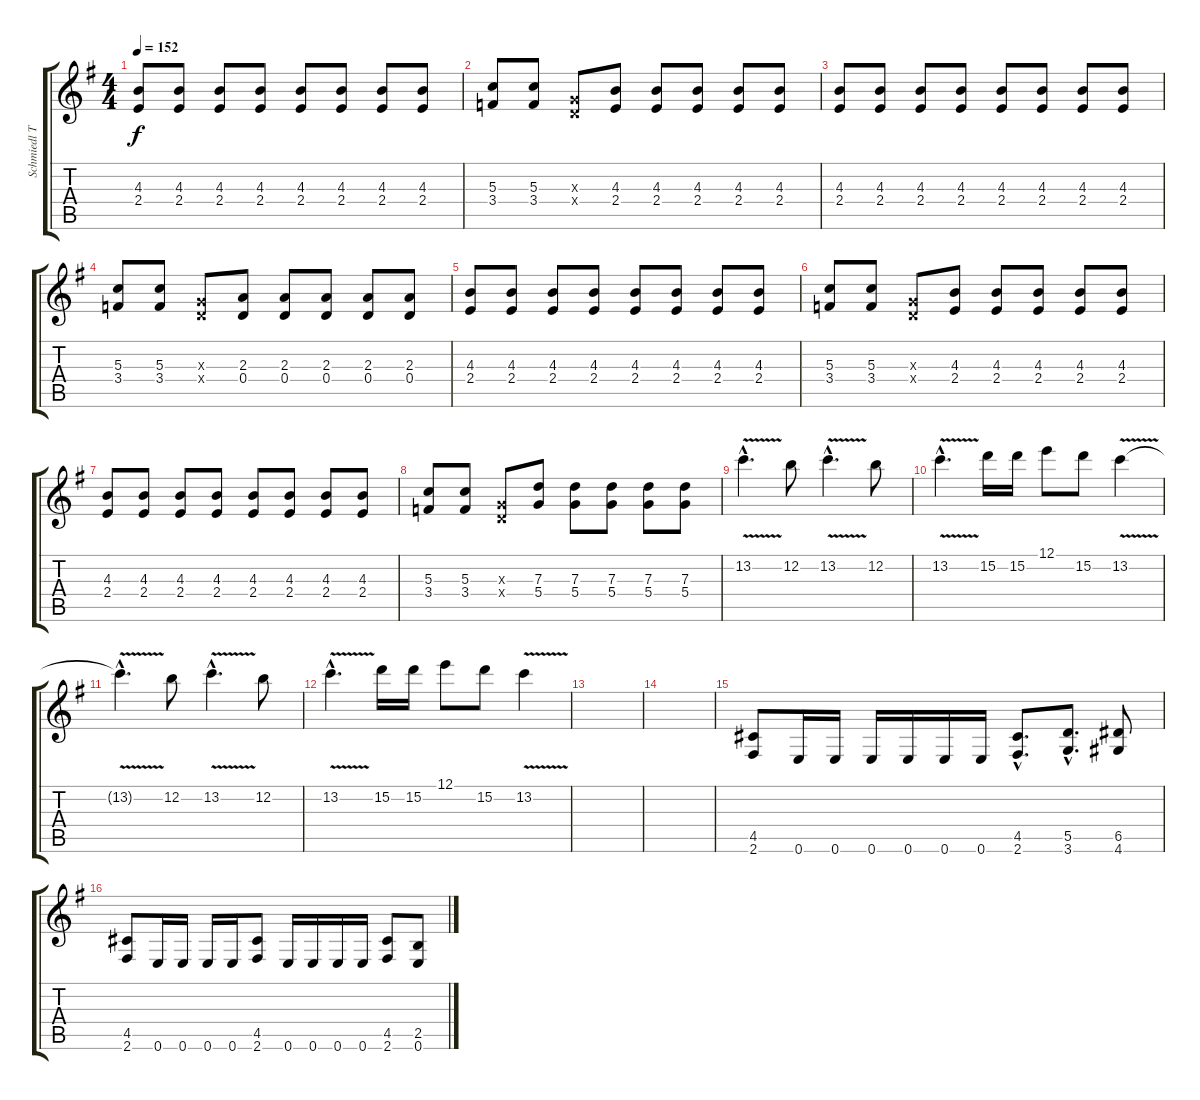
\track ("Schmiedl Tamás" "Schmiedl T") {instrument distortionguitar}
\staff {score tabs}
\tuning (E4 B3 G3 D3 A2 E2) {hide}
\ts (4 4)
\tempo 152
\clef g2
\ks eminor
(4.3 2.4).8{dy f} (4.3 2.4).8 (4.3 2.4).8 (4.3 2.4).8 (4.3 2.4).8 (4.3 2.4).8 (4.3 2.4).8 (4.3 2.4).8 |
(5.3 3.4).8 (5.3 3.4).8 (0.3{x} 0.4{x}).8 (4.3 2.4).8 (4.3 2.4).8 (4.3 2.4).8 (4.3 2.4).8 (4.3 2.4).8 |
(4.3 2.4).8 (4.3 2.4).8 (4.3 2.4).8 (4.3 2.4).8 (4.3 2.4).8 (4.3 2.4).8 (4.3 2.4).8 (4.3 2.4).8 |
(5.3 3.4).8 (5.3 3.4).8 (0.3{x} 0.4{x}).8 (2.3 0.4).8 (2.3 0.4).8 (2.3 0.4).8 (2.3 0.4).8 (2.3 0.4).8 |
(4.3 2.4).8 (4.3 2.4).8 (4.3 2.4).8 (4.3 2.4).8 (4.3 2.4).8 (4.3 2.4).8 (4.3 2.4).8 (4.3 2.4).8 |
(5.3 3.4).8 (5.3 3.4).8 (0.3{x} 0.4{x}).8 (4.3 2.4).8 (4.3 2.4).8 (4.3 2.4).8 (4.3 2.4).8 (4.3 2.4).8 |
(4.3 2.4).8 (4.3 2.4).8 (4.3 2.4).8 (4.3 2.4).8 (4.3 2.4).8 (4.3 2.4).8 (4.3 2.4).8 (4.3 2.4).8 |
(5.3 3.4).8 (5.3 3.4).8 (0.3{x} 0.4{x}).8 (7.3 5.4).8 (7.3 5.4).8 (7.3 5.4).8 (7.3 5.4).8 (7.3 5.4).8 |
13.2{v hac}.4{d} 12.2.8 13.2{v hac}.4{d} 12.2.8 |
13.2{v hac}.4{d} 15.2.16 15.2.16 12.1.8 15.2.8 13.2{v}.4 |
13.2{hac t}.4{d} 12.2.8 13.2{v hac}.4{d} 12.2.8 |
13.2{v hac}.4{d} 15.2.16 15.2.16 12.1.8 15.2.8 13.2{v}.4 |
|
|
(4.5 2.6).8 0.6.16 0.6.16 0.6.16 0.6.16 0.6.16 0.6.16 (4.5{hac} 2.6{hac}).8{d} (5.5{hac} 3.6{hac}).8{d} (6.5 4.6).8 |
(4.5 2.6).8 0.6.16 0.6.16 0.6.16 0.6.16 (4.5 2.6).8 0.6.16 0.6.16 0.6.16 0.6.16 (4.5 2.6).8 (2.5 0.6).8
